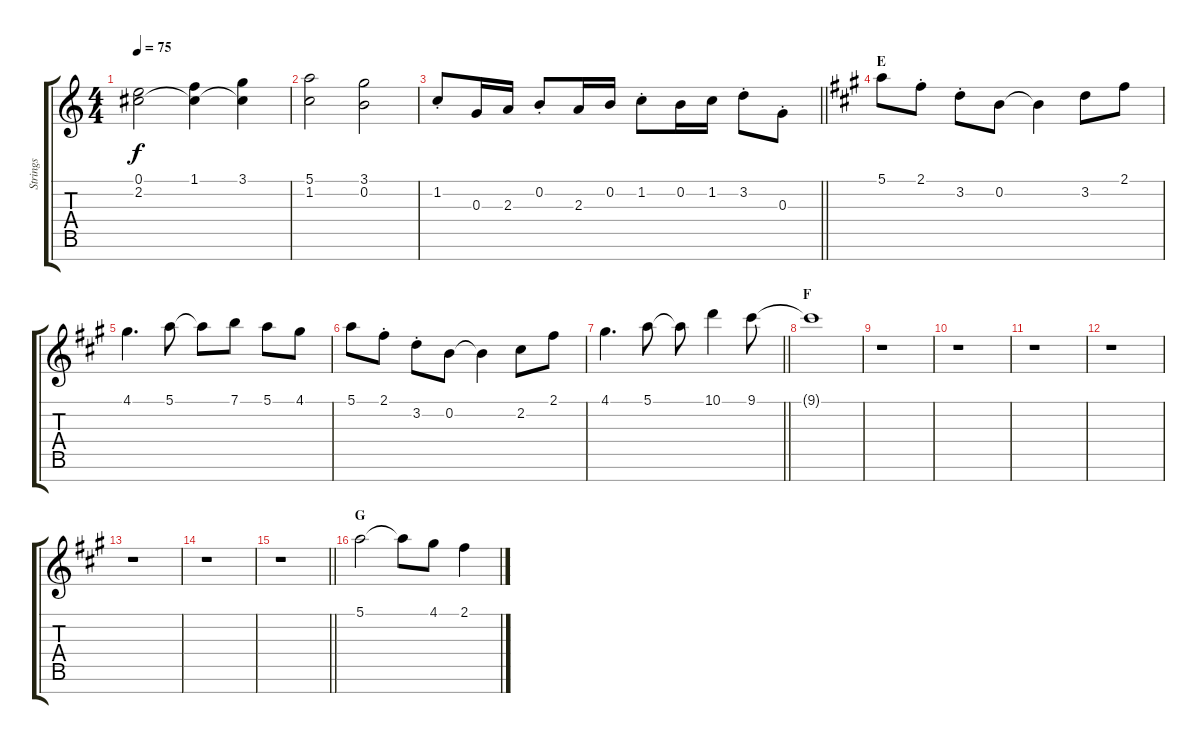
\track ("Strings" "Strings") {instrument stringensemble1}
\staff {score tabs}
\tuning (E5 B4 G4 D4 A3 E3 B2) {hide}
\ts (4 4)
\tempo 75
\clef g2
\ks c
(0.1{t} 2.2{t}).2{dy f} (1.1 2.2{t}).4 (3.1 2.2{t}).4 |
(5.1 1.2).2 (3.1 0.2).2 |
\barLineRight lightlight
1.2{st}.8 0.3.16 2.3.16 0.2{st}.8 2.3.16 0.2.16 1.2{st}.8 0.2.16 1.2.16 3.2{st}.8 0.3{st}.8 |
\section ("" "E")
\ks a
5.1.8 2.1{st}.8 3.2{st}.8 0.2.8 0.2{t}.4 3.2.8 2.1.8 |
4.1.4{d} 5.1.8 5.1{t}.8 7.1.8 5.1.8 4.1.8 |
5.1.8 2.1{st}.8 3.2{st}.8 0.2.8 0.2{t}.4 2.2.8 2.1.8 |
\barLineRight lightlight
4.1.4{d} 5.1.8 5.1{t}.8 10.1.4 9.1.8 |
\section ("" "F")
9.1{t}.1 |
r.1 |
r.1 |
r.1 |
r.1 |
r.1 |
r.1 |
\barLineRight lightlight
r.1 |
\section ("" "G")
5.1.2 5.1{t}.8 4.1.8 2.1.4
